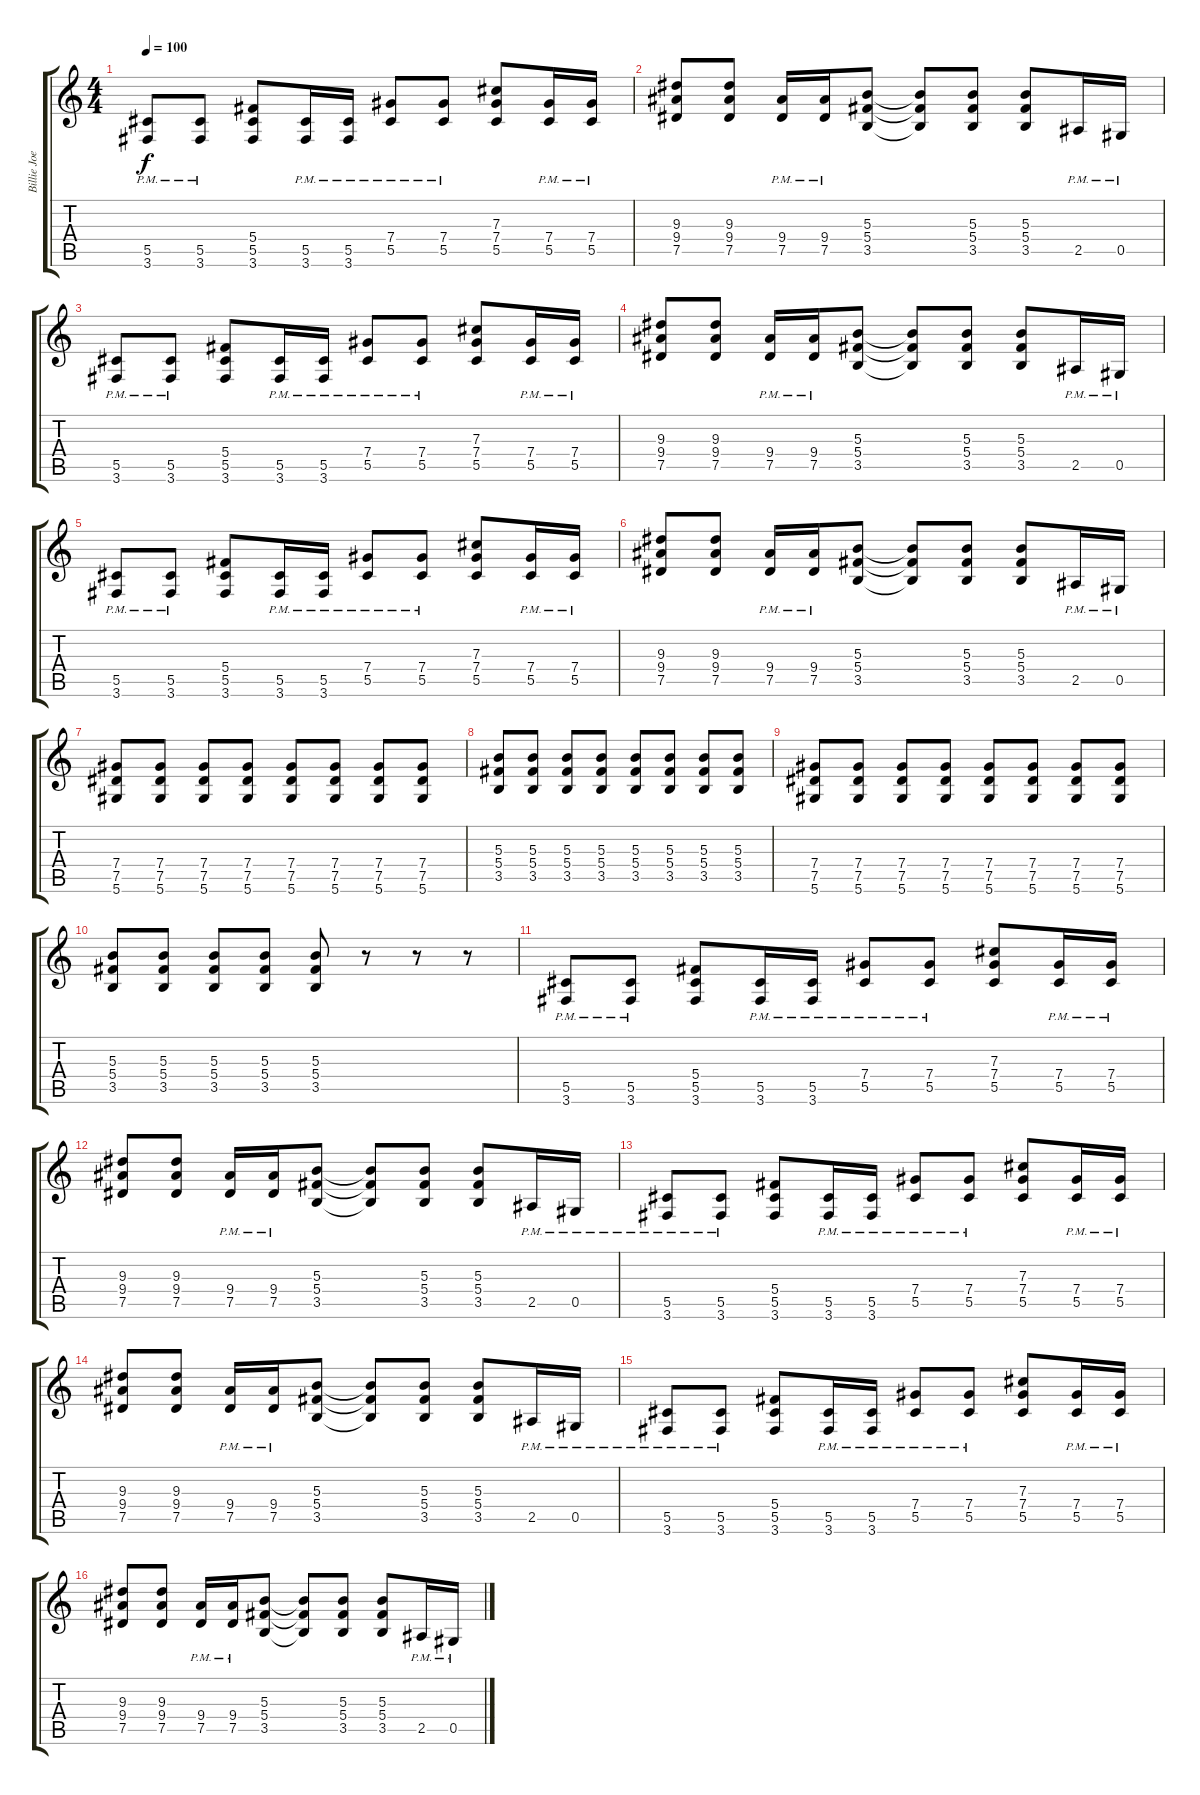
\track ("Billie Joe - Guitar 2" "Billie Joe") {instrument overdrivenguitar}
\staff {score tabs}
\tuning (Eb4 Bb3 Gb3 Db3 Ab2 Eb2) {hide}
\ts (4 4)
\tempo 100
\clef g2
\ks c
(5.5{pm} 3.6{pm}).8{dy f} (5.5{pm} 3.6{pm}).8 (5.4 5.5 3.6).8 (5.5{pm} 3.6{pm}).16 (5.5{pm} 3.6{pm}).16 (7.4{pm} 5.5{pm}).8 (7.4{pm} 5.5{pm}).8 (7.3 7.4 5.5).8 (7.4{pm} 5.5{pm}).16 (7.4{pm} 5.5{pm}).16 |
(9.3 9.4 7.5).8 (9.3 9.4 7.5).8 (9.4{pm} 7.5{pm}).16 (9.4{pm} 7.5{pm}).16 (5.3 5.4 3.5).8 (5.3{t} 5.4{t} 3.5{t}).8 (5.3 5.4 3.5).8 (5.3 5.4 3.5).8 2.5{pm}.16 0.5{pm}.16 |
(5.5{pm} 3.6{pm}).8 (5.5{pm} 3.6{pm}).8 (5.4 5.5 3.6).8 (5.5{pm} 3.6{pm}).16 (5.5{pm} 3.6{pm}).16 (7.4{pm} 5.5{pm}).8 (7.4{pm} 5.5{pm}).8 (7.3 7.4 5.5).8 (7.4{pm} 5.5{pm}).16 (7.4{pm} 5.5{pm}).16 |
(9.3 9.4 7.5).8 (9.3 9.4 7.5).8 (9.4{pm} 7.5{pm}).16 (9.4{pm} 7.5{pm}).16 (5.3 5.4 3.5).8 (5.3{t} 5.4{t} 3.5{t}).8 (5.3 5.4 3.5).8 (5.3 5.4 3.5).8 2.5{pm}.16 0.5{pm}.16 |
(5.5{pm} 3.6{pm}).8 (5.5{pm} 3.6{pm}).8 (5.4 5.5 3.6).8 (5.5{pm} 3.6{pm}).16 (5.5{pm} 3.6{pm}).16 (7.4{pm} 5.5{pm}).8 (7.4{pm} 5.5{pm}).8 (7.3 7.4 5.5).8 (7.4{pm} 5.5{pm}).16 (7.4{pm} 5.5{pm}).16 |
(9.3 9.4 7.5).8 (9.3 9.4 7.5).8 (9.4{pm} 7.5{pm}).16 (9.4{pm} 7.5{pm}).16 (5.3 5.4 3.5).8 (5.3{t} 5.4{t} 3.5{t}).8 (5.3 5.4 3.5).8 (5.3 5.4 3.5).8 2.5{pm}.16 0.5{pm}.16 |
(7.4 7.5 5.6).8 (7.4 7.5 5.6).8 (7.4 7.5 5.6).8 (7.4 7.5 5.6).8 (7.4 7.5 5.6).8 (7.4 7.5 5.6).8 (7.4 7.5 5.6).8 (7.4 7.5 5.6).8 |
(5.3 5.4 3.5).8 (5.3 5.4 3.5).8 (5.3 5.4 3.5).8 (5.3 5.4 3.5).8 (5.3 5.4 3.5).8 (5.3 5.4 3.5).8 (5.3 5.4 3.5).8 (5.3 5.4 3.5).8 |
(7.4 7.5 5.6).8 (7.4 7.5 5.6).8 (7.4 7.5 5.6).8 (7.4 7.5 5.6).8 (7.4 7.5 5.6).8 (7.4 7.5 5.6).8 (7.4 7.5 5.6).8 (7.4 7.5 5.6).8 |
(5.3 5.4 3.5).8 (5.3 5.4 3.5).8 (5.3 5.4 3.5).8 (5.3 5.4 3.5).8 (5.3 5.4 3.5).8 r.8 r.8 r.8 |
(5.5{pm} 3.6{pm}).8 (5.5{pm} 3.6{pm}).8 (5.4 5.5 3.6).8 (5.5{pm} 3.6{pm}).16 (5.5{pm} 3.6{pm}).16 (7.4{pm} 5.5{pm}).8 (7.4{pm} 5.5{pm}).8 (7.3 7.4 5.5).8 (7.4{pm} 5.5{pm}).16 (7.4{pm} 5.5{pm}).16 |
(9.3 9.4 7.5).8 (9.3 9.4 7.5).8 (9.4{pm} 7.5{pm}).16 (9.4{pm} 7.5{pm}).16 (5.3 5.4 3.5).8 (5.3{t} 5.4{t} 3.5{t}).8 (5.3 5.4 3.5).8 (5.3 5.4 3.5).8 2.5{pm}.16 0.5{pm}.16 |
(5.5{pm} 3.6{pm}).8 (5.5{pm} 3.6{pm}).8 (5.4 5.5 3.6).8 (5.5{pm} 3.6{pm}).16 (5.5{pm} 3.6{pm}).16 (7.4{pm} 5.5{pm}).8 (7.4{pm} 5.5{pm}).8 (7.3 7.4 5.5).8 (7.4{pm} 5.5{pm}).16 (7.4{pm} 5.5{pm}).16 |
(9.3 9.4 7.5).8 (9.3 9.4 7.5).8 (9.4{pm} 7.5{pm}).16 (9.4{pm} 7.5{pm}).16 (5.3 5.4 3.5).8 (5.3{t} 5.4{t} 3.5{t}).8 (5.3 5.4 3.5).8 (5.3 5.4 3.5).8 2.5{pm}.16 0.5{pm}.16 |
(5.5{pm} 3.6{pm}).8 (5.5{pm} 3.6{pm}).8 (5.4 5.5 3.6).8 (5.5{pm} 3.6{pm}).16 (5.5{pm} 3.6{pm}).16 (7.4{pm} 5.5{pm}).8 (7.4{pm} 5.5{pm}).8 (7.3 7.4 5.5).8 (7.4{pm} 5.5{pm}).16 (7.4{pm} 5.5{pm}).16 |
(9.3 9.4 7.5).8 (9.3 9.4 7.5).8 (9.4{pm} 7.5{pm}).16 (9.4{pm} 7.5{pm}).16 (5.3 5.4 3.5).8 (5.3{t} 5.4{t} 3.5{t}).8 (5.3 5.4 3.5).8 (5.3 5.4 3.5).8 2.5{pm}.16 0.5{pm}.16
